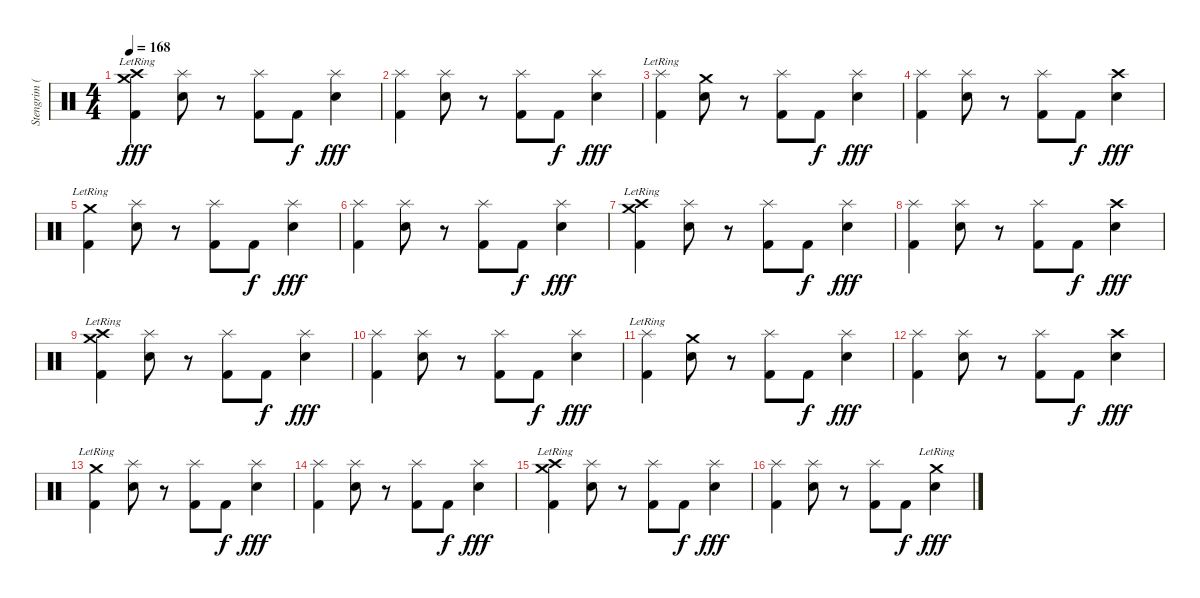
\track ("Stengrim ( Batterie )" "Stengrim (") {instrument percussion}
\staff {score}
\articulation defaults
\ts (4 4)
\tempo 168
\clef neutral
\ks c
("Crash high (hit)"{lr} "Crash medium (hit)"{lr} "Kick (hit) 2").4{dy fff} ("Splash (hit)" "Electric Snare (hit)").8 r.8 ("Splash (hit)" "Kick (hit) 2").8 "Kick (hit) 2".8{dy f} ("Splash (hit)" "Electric Snare (hit)").4{dy fff} |
("Splash (hit)" "Kick (hit) 2").4 ("Splash (hit)" "Electric Snare (hit)").8 r.8 ("Splash (hit)" "Kick (hit) 2").8 "Kick (hit) 2".8{dy f} ("Splash (hit)" "Electric Snare (hit)").4{dy fff} |
("Splash (hit)"{lr} "Kick (hit) 2").4 ("Crash medium (hit)" "Electric Snare (hit)").8 r.8 ("Splash (hit)" "Kick (hit) 2").8 "Kick (hit) 2".8{dy f} ("Splash (hit)" "Electric Snare (hit)").4{dy fff} |
("Splash (hit)" "Kick (hit) 2").4 ("Splash (hit)" "Electric Snare (hit)").8 r.8 ("Splash (hit)" "Kick (hit) 2").8 "Kick (hit) 2".8{dy f} ("Crash high (hit)" "Electric Snare (hit)").4{dy fff} |
("Crash medium (hit)"{lr} "Kick (hit) 2").4 ("Splash (hit)" "Electric Snare (hit)").8 r.8 ("Splash (hit)" "Kick (hit) 2").8 "Kick (hit) 2".8{dy f} ("Splash (hit)" "Electric Snare (hit)").4{dy fff} |
("Splash (hit)" "Kick (hit) 2").4 ("Splash (hit)" "Electric Snare (hit)").8 r.8 ("Splash (hit)" "Kick (hit) 2").8 "Kick (hit) 2".8{dy f} ("Splash (hit)" "Electric Snare (hit)").4{dy fff} |
("Crash high (hit)"{lr} "Crash medium (hit)"{lr} "Kick (hit) 2").4 ("Splash (hit)" "Electric Snare (hit)").8 r.8 ("Splash (hit)" "Kick (hit) 2").8 "Kick (hit) 2".8{dy f} ("Splash (hit)" "Electric Snare (hit)").4{dy fff} |
("Splash (hit)" "Kick (hit) 2").4 ("Splash (hit)" "Electric Snare (hit)").8 r.8 ("Splash (hit)" "Kick (hit) 2").8 "Kick (hit) 2".8{dy f} ("Crash high (hit)" "Electric Snare (hit)").4{dy fff} |
("Crash high (hit)"{lr} "Crash medium (hit)"{lr} "Kick (hit) 2").4 ("Splash (hit)" "Electric Snare (hit)").8 r.8 ("Splash (hit)" "Kick (hit) 2").8 "Kick (hit) 2".8{dy f} ("Splash (hit)" "Electric Snare (hit)").4{dy fff} |
("Splash (hit)" "Kick (hit) 2").4 ("Splash (hit)" "Electric Snare (hit)").8 r.8 ("Splash (hit)" "Kick (hit) 2").8 "Kick (hit) 2".8{dy f} ("Splash (hit)" "Electric Snare (hit)").4{dy fff} |
("Splash (hit)"{lr} "Kick (hit) 2").4 ("Crash medium (hit)" "Electric Snare (hit)").8 r.8 ("Splash (hit)" "Kick (hit) 2").8 "Kick (hit) 2".8{dy f} ("Splash (hit)" "Electric Snare (hit)").4{dy fff} |
("Splash (hit)" "Kick (hit) 2").4 ("Splash (hit)" "Electric Snare (hit)").8 r.8 ("Splash (hit)" "Kick (hit) 2").8 "Kick (hit) 2".8{dy f} ("Crash high (hit)" "Electric Snare (hit)").4{dy fff} |
("Crash medium (hit)"{lr} "Kick (hit) 2").4 ("Splash (hit)" "Electric Snare (hit)").8 r.8 ("Splash (hit)" "Kick (hit) 2").8 "Kick (hit) 2".8{dy f} ("Splash (hit)" "Electric Snare (hit)").4{dy fff} |
("Splash (hit)" "Kick (hit) 2").4 ("Splash (hit)" "Electric Snare (hit)").8 r.8 ("Splash (hit)" "Kick (hit) 2").8 "Kick (hit) 2".8{dy f} ("Splash (hit)" "Electric Snare (hit)").4{dy fff} |
("Crash high (hit)"{lr} "Crash medium (hit)"{lr} "Kick (hit) 2").4 ("Splash (hit)" "Electric Snare (hit)").8 r.8 ("Splash (hit)" "Kick (hit) 2").8 "Kick (hit) 2".8{dy f} ("Splash (hit)" "Electric Snare (hit)").4{dy fff} |
("Splash (hit)" "Kick (hit) 2").4 ("Splash (hit)" "Electric Snare (hit)").8 r.8 ("Splash (hit)" "Kick (hit) 2").8 "Kick (hit) 2".8{dy f} ("Crash medium (hit)"{lr} "Electric Snare (hit)").4{dy fff}
